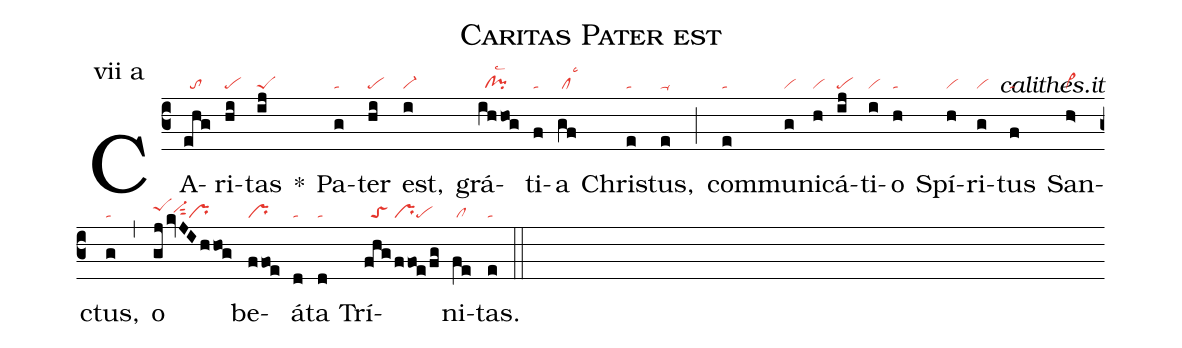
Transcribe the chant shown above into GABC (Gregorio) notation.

name: Caritas Pater est;
commentary: calithes.it;
annotation: vii a;
mode: 7;
nabc-lines: 1;
%%
(c3)
CA(ehg|//to)ri(hi|pe)tas(ij|peS) *()
Pa(g|ta)ter(hi|pe) est,(i|vi-)
grá(ihhog|//cl!pilsc2)ti(f|ta)a(gf|/cllsc3) Chri(e|ta)stus,(e|ta-) (;)
com(e|ta)mu(g|vi)ni(h|vi)cá(ij|pe)ti(i|vi)o(h|ta) Spí(h|vi)ri(g|vi)tus(f|ta) San(h>|vi>)ctus,(g|ta) (,)
o(gj|peShi|!kvJIhhog|//vi-hhsut2pr) be(ffoe|pr)á(d|ta)ta(d|ta) Trí(fhg|//toS|/ffoe/fg|prpe)ni(fe|/cl)tas.(e|ta) (::)
